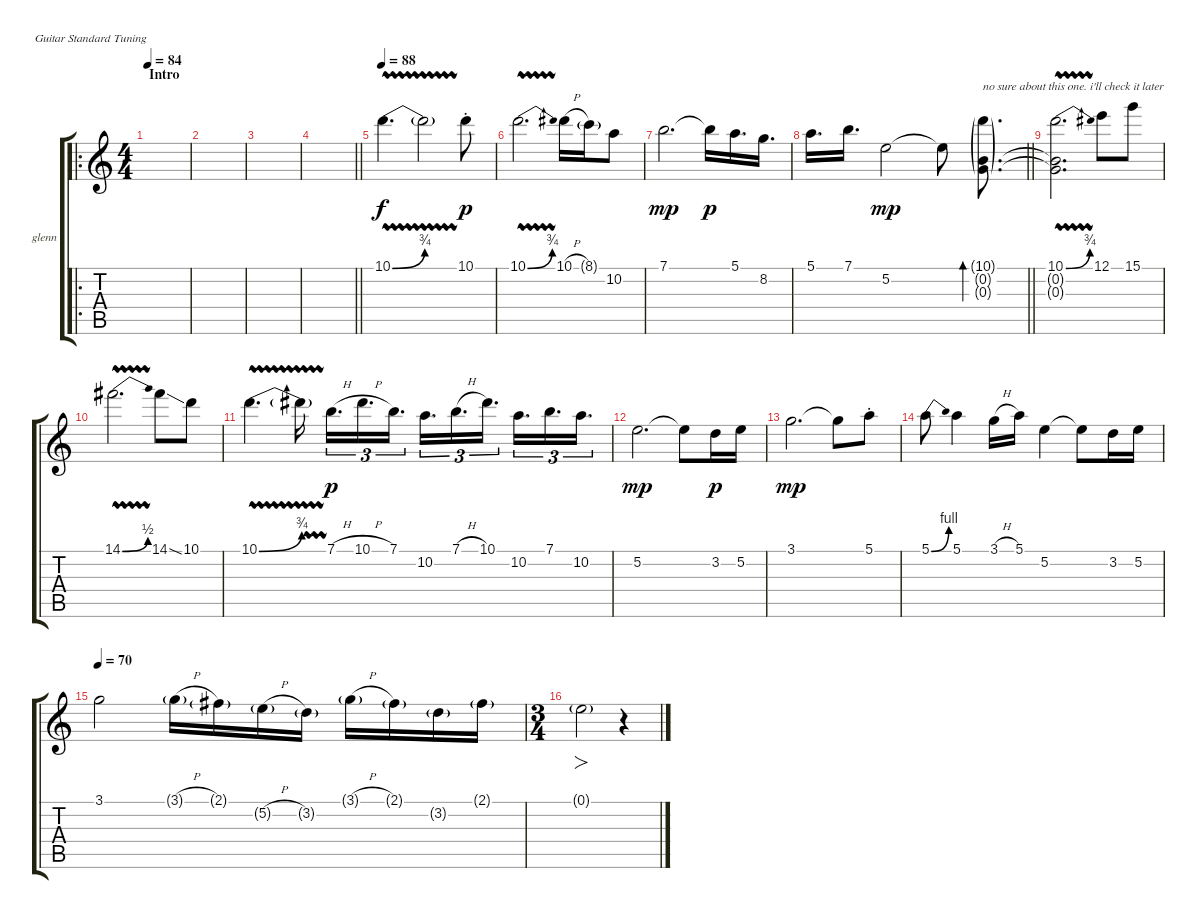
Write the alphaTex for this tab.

\bracketExtendMode groupsimilarinstruments
\firstSystemTrackNameOrientation horizontal
\otherSystemsTrackNameOrientation horizontal
\track ("lead / rythm - glenn" "glenn") {instrument electricguitarclean}
\staff {score tabs}
\tuning (E4 B3 G3 D3 A2 E2)
\ro
\ts (4 4)
\beaming (8 2 2 2 2)
\section ("" "Intro")
\tempo 84
\clef g2
\scale
0.512
\ks c
|
\scale
0.244 |
\scale
0.244 |
\scale
0.333333
\barLineRight lightlight
|
\tempo 88
\scale
0.333333 10.1{be (bend 0 0 30 3) vw}.4{d} 10.1{be (hold 0 0 60 0) t}.2 10.1{st}.8{dy p} |
\scale
0.333333 10.1{be (bend 0 0 30 3) vw}.2{d} 10.1{h}.16 8.1{g}.16 10.2.8 |
\scale
0.333333 7.1.2{d dy mp} 7.1{t}.16{dy p} 5.1.16{d} 8.2.16{d} |
\scale
0.333333
\barLineRight lightlight
5.1.16{d} 7.1.16{d} 5.2.2{dy mp} 5.2{t}.8 (0.3{g} 10.1{g} 0.2{g}).8{d bd 153 txt "no sure about this one. i'll check it later"} |
\scale
0.333333 (10.1{be (bend 0 0 30 3) vw} 0.2{t} 0.3{t}).2{d} 12.1.8 15.1.8 |
\scale
0.333333 14.1{be (bend 0 0 30 2) vw}.2{d} 14.1{ss}.8 10.1.8 |
\scale
0.333333 10.1{be (bend 0 0 30 3) vw}.4{d} 10.1{vw t}.16 7.1{h}.16{d tu (3 2) dy p} 10.1{h}.16{d tu (3 2)} 7.1.16{d tu (3 2)} 10.2.16{d tu (3 2)} 7.1{h}.16{d tu (3 2)} 10.1.16{d tu (3 2)} 10.2.16{d tu (3 2)} 7.1.16{d tu (3 2)} 10.2.16{d tu (3 2)} |
\scale
0.333333 5.2.2{d dy mp} 5.2{t}.8 3.2.16{dy p} 5.2.16 |
\scale
0.333333 3.1.2{d dy mp} 3.1{t}.8 5.1{st}.8 |
\scale
0.333333 5.1{be (bend 0 0 29.4 4)}.8 5.1.4 3.1{h}.16 5.1.16 5.2.4 5.2{t}.8 3.2.16 5.2.16 |
\tempo 70
\scale
0.333333 3.1.2 3.1{h g}.16 2.1{g}.16 5.2{h g}.16 3.2{g}.16 3.1{h g}.16 2.1{g}.16 3.2{g}.16 2.1{g}.16 |
\ts (3 4)
\scale
0.395904 0.1{g}.2{fo} r.4
